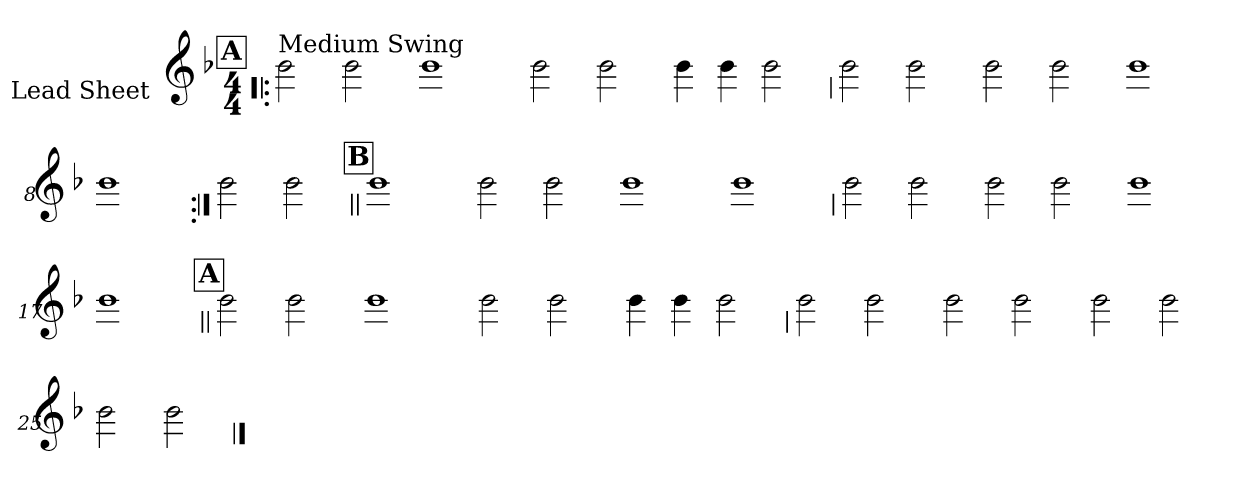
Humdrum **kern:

**kern
*part1
*staff1
*I"Lead Sheet
*stria0
*clefG2
*k[b-]
*F:
*M4/4
!!LO:REH:place=s1:a:t=A
=1!|:
!LO:TX:a:t=Medium Swing
2b-
2b-
=2-
1b-
=3-
2b-
2b-
=4-
4b-
4b-
2b-
!!LO:LB:g=z
=5
2b-
2b-
=6-
2b-
2b-
=7-
1b-
=8-
1b-
!!LO:LB:g=z
=9:|!
2b-
2b-
!!LO:LB:g=z
!!LO:REH:place=s1:a:t=B
=10||
1b-
=11-
2b-
2b-
=12-
1b-
=13-
1b-
!!LO:LB:g=z
=14
2b-
2b-
=15-
2b-
2b-
=16-
1b-
=17-
1b-
!!LO:LB:g=z
!!LO:REH:place=s1:a:t=A
=18||
2b-
2b-
=19-
1b-
=20-
2b-
2b-
=21-
4b-
4b-
2b-
!!LO:LB:g=z
=22
2b-
2b-
=23-
2b-
2b-
=24-
2b-
2b-
=25-
2b-
2b-
==
*-
